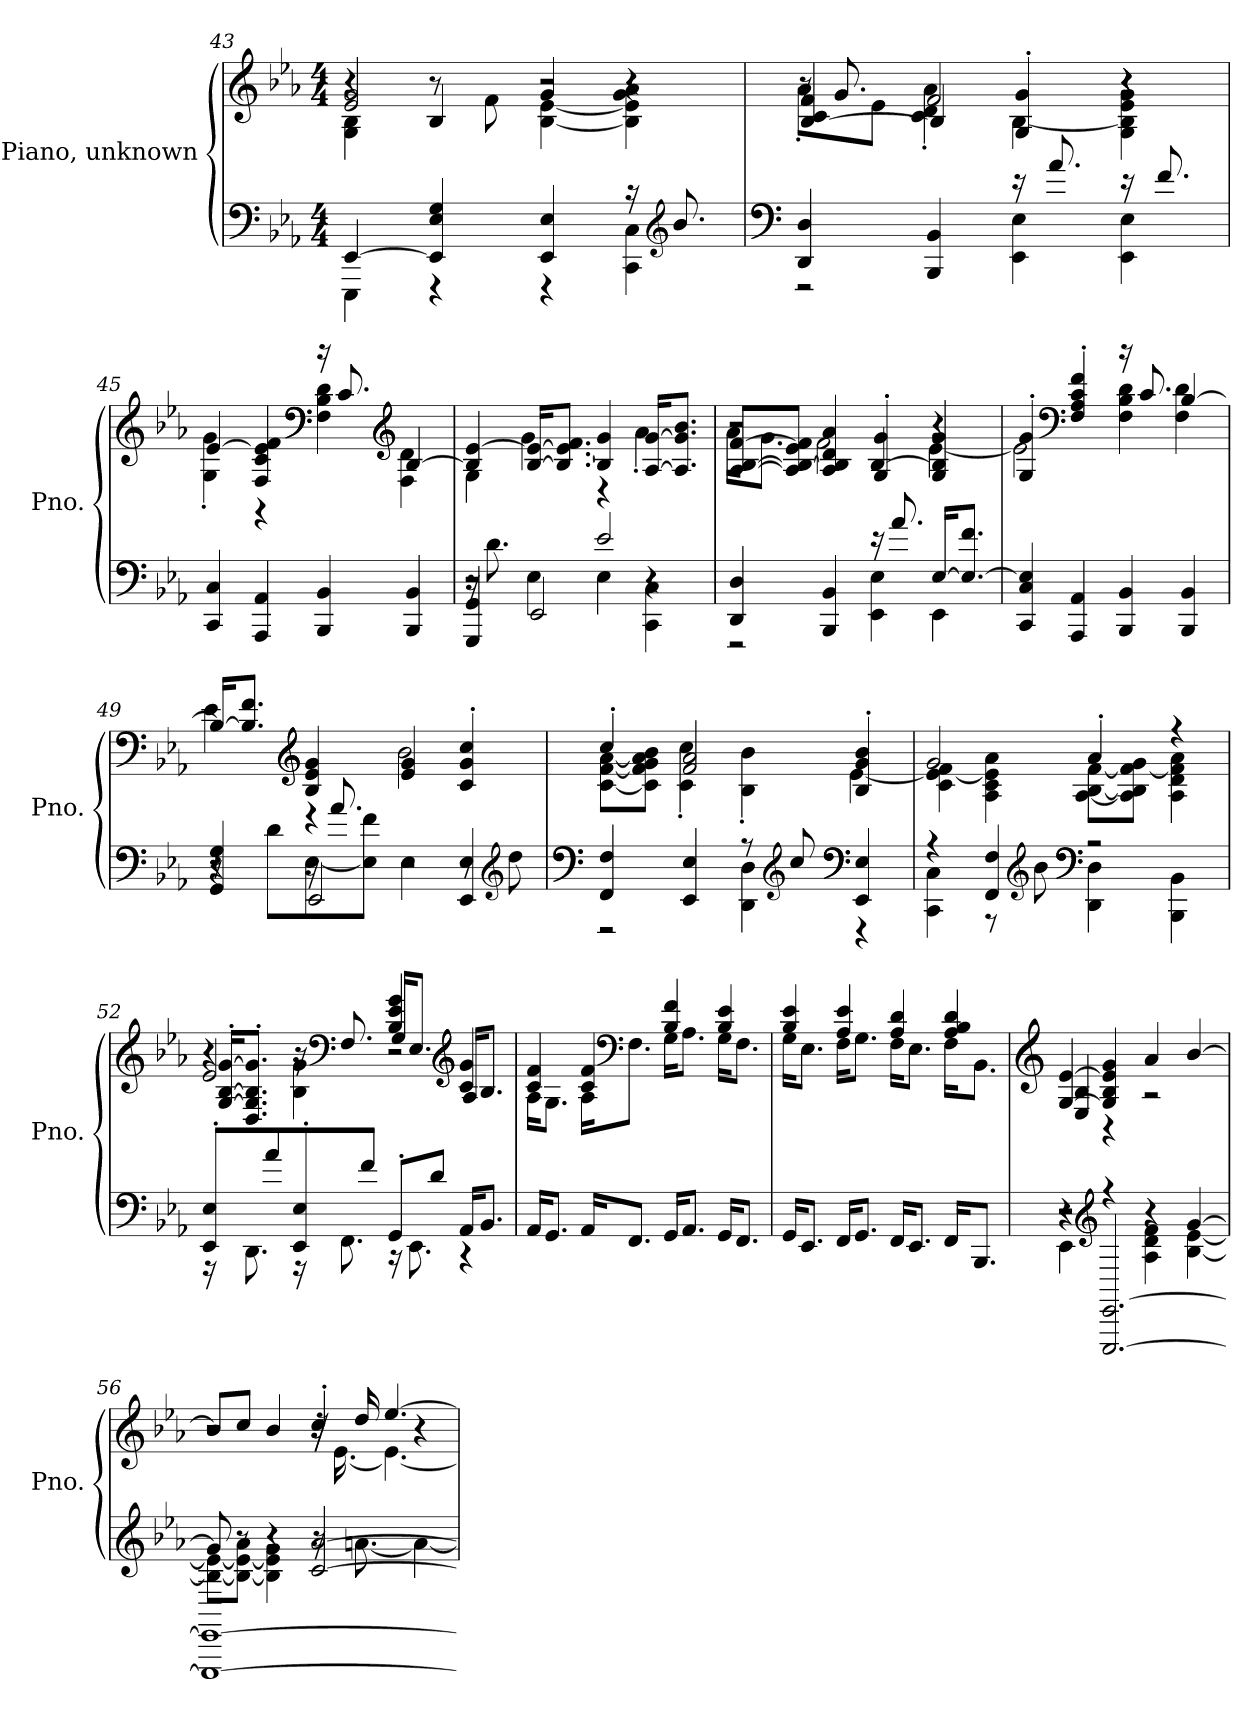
**kern	**kern
*part1	*part1
*staff2	*staff1
*I"Piano, unknown	*
*I'Pno.	*
!!LO:LB:g=z
*clefF4	*clefG2
*k[b-e-a-]	*k[b-e-a-]
*M4/4	*M4/4
=43	=43
*^	*^
*	*	*	*^
[4EE-/	4EEE-\	2e-/ 2g/	4G\ 4B-\	4r
4EE-/] 4E-/ 4G/	4r	.	8r	4B-/
.	.	.	8f\	.
4EE-/ 4E-/	4r	4g/	[4B-\ [4e-\	2r
16r	4CC\ 4C\	4r	4B-\] 4e-\] 4g\ 4a-\	.
*clefG2	*	*	*	*
8.b-/	.	.	.	.
=44	=44	=44	=44	=44
*clefF4	*	*	*	*
4DD/ 4D/	2r	16r	8a-'\L	[4B-/ 4c/ 4f/
.	.	8.g/	.	.
.	.	.	8e-\J	.
4BBB-/ 4BB-/	.	2f/	4c\' 4d\' 4a-\'	4B-/]
16r	4EE-\ 4E-\	.	[4B-\	4G/' 4g/'
8.a-/	.	.	.	.
16r	4EE-\ 4E-\	4r	4G\ 4B-\] 4e-\ 4g\	4r
8.f/	.	.	.	.
*v	*v	*	*	*
*	*	*v	*v
=45	=45	=45
4CC/ 4C/	[4e-/	4G\' 4g\'
4AAA-/ 4AA-/	4F/ 4c/ 4e-/] 4f/	4r
*	*clefF4	*
4BBB-/ 4BB-/	16r	4F\ 4B-\ 4d\
.	8.c/	.
*	*clefG2	*
4BBB-/ 4BB-/	[4B-/	4F\ 4d\
!!LO:PB:g=z	!!
=46	=46	=46
*^	*	*
*	*^	*	*
2r	16r	4GGG/ 4GG/	4B-/] [4e-/	4G\
.	8.d\	.	.	.
.	4E-\	2EE-/	[16B-/ 16e-/_KL	4g\
.	.	.	8.B-/_ 8.e-/] 8.f/J	.
2e-/	4E-\	.	4B-/] 4g/	4r
.	4CC\ 4C\	4r	[16A-/ [16g/KL	4a-'\
.	.	.	8.A-/] 8.g/] 8.b-/J	.
*	*v	*v	*	*
=47	=47	=47	=47
*	*	*	*^
4DD/ 4D/	2r	[8A-/ [8B-/ [8f/L	16a-\KL	2r
.	.	.	8.g\J	.
.	.	8A-/] 8B-/_ 8e-/ 8f/]J	.	.
4BBB-/ 4BB-/	.	4A-/ 4B-/] 4d/ 4a-/	2f\	.
16r	4EE-\ 4E-\	[4B-/	.	4G/' 4g/'
8.a-/	.	.	.	.
[16E-/KL	4EE-\	4G/ 4B-/] 4g/	[4e-\	4r
8.E-/_ 8.f/J	.	.	.	.
*v	*v	*	*	*
*	*	*v	*v
=48	=48	=48
4CC/ 4C/ 4E-/]	4G/' 4g/'	2e-\]
*	*clefF4	*
4AAA-/ 4AA-/	4F/' 4A-/' 4c/' 4f/'	.
4BBB-/ 4BB-/	16r	4F\ 4B-\ 4d\
.	8.c/	.
4BBB-/ 4BB-/	[4B-/	4F\ 4d\
!!LO:LB:g=z	!!
=49	=49	=49
*^	*	*
*	*^	*	*
4r	8r	4GG/ 4G/	16B-/KL_	4e-\
.	.	.	8.B-/] 8.f/J	.
.	8d\L	.	.	.
*	*	*	*clefG2	*
16r	[8E-\	2EE-/	4B-/ 4e-/ 4g/	4r
8.a-/	.	.	.	.
.	8E-\] 8f\J	.	.	.
2r	4E-\	.	4e-/ 4g/	2b-\
.	8r	4EE-/ 4E-/	4c/' 4g/' 4cc/'	.
*clefG2	*	*	*	*
.	8dd\	.	.	.
*v	*v	*v	*	*
=50	=50	=50
*clefF4	*	*
*^	*	*
4FF/ 4F/	2r	4cc'/	[8c\ [8f\ [8a-\L
.	.	.	8c\] 8f\] 8g\ 8a-\] 8b-\J
4EE-/ 4E-/	.	2f/ 2a-/	4c\' 4cc\'
8r	4DD\ 4D\	.	4B-\' 4b-\'
*clefG2	*	*	*
8cc/	.	.	.
*clefF4	*	*	*
4EE-/ 4E-/	4r	4B-/' 4g/' 4b-/'	[4e-\
=51	=51	=51	=51
4r	4CC\ 4C\	2g/	4c\ 4e-\_ 4f\
4FF/ 4F/	8r	.	4A-\ 4c\ 4e-\] 4a-\
*clefG2	*	*	*
.	8b-\	.	.
*clefF4	*	*	*
2r	4DD\ 4D\	4a-'/	[8A-\ [8B-\ [8f\L
.	.	.	8A-\] 8B-\] 8f\_ 8g\J
.	4BBB-\ 4BB-\	4r	4A-\ 4d\ 4f\] 4a-\
!!LO:LB:g=z
=52	=52	=52	=52
*	*	*	*^
8EE-/' 8E-/'L	16r	2e-/	4r	[16G/' [16B-/' [16g/'KL
.	8.DD\	.	.	8.D/' 8.G/]' 8.B-/]' 8.g/]'J
8a-/	.	.	.	.
8EE-/' 8E-/'	16r	.	4B-\ 4g\	16r
*	*	*clefF4	*	*
.	8.FF\	.	.	8.F/
8f/J	.	.	.	.
8GG'/L	16r	4B-/ 4e-/ 4g/	2r	16G/KL
.	8.EE-\	.	.	8.E-/J
8d/J	.	.	.	.
*	*	*clefG2	*	*
16AA-/KL	4r	4c/ 4g/	.	16A-/KL
8.BB-/J	.	.	.	8.B-/J
*v	*v	*	*	*
*	*	*v	*v
=53	=53	=53
16AA-/KL	4c/ 4f/	16A-\KL
8.GG/J	.	8.G\J
16AA-/KL	4c/ 4f/	16A-\KL
*	*clefF4	*
8.FF/J	.	8.F\J
16GG/KL	4B-/ 4f/	16G\KL
8.AA-/J	.	8.A-\J
16GG/KL	4B-/ 4e-/	16G\KL
8.FF/J	.	8.F\J
=54	=54	=54
16GG/KL	4B-/ 4e-/	16G\KL
8.EE-/J	.	8.E-\J
16FF/KL	4A-/ 4e-/	16F\KL
8.GG/J	.	8.G\J
16FF/KL	4A-/ 4d/	16F\KL
8.EE-/J	.	8.E-\J
16FF/KL	4A-/ 4B-/ 4d/	16F\KL
8.BBB-/J	.	8.BB-\J
!!LO:LB:g=z	!!
=55	=55	=55
*	*clefG2	*
*^	*	*
*	*^	*	*
2r	4EE-\	4r	[4G/ [4e-/	4E-/ 4B-/
*clefG2	*	*	*	*
.	4r	[2.EEE-/ [2.EE-/	4G/] 4B-/ 4e-/] 4g/	4r
4r	4A-\ 4d\ 4f\	.	4a-/	2r
[4g/	[4B-\ [4e-\	.	[4b-/	.
=56	=56	=56	=56	=56
*	*	*	*	*^
8g/]	8B-\_ 8e-\_L	1EEE-_ 1EE-_	8b-/L]	2r	2r
8r	8B-\_ 8e-\_ 8a-\J	.	8cc/J	.	.
4r	4B-\] 4e-\] 4g\	.	4b-/	.	.
[2c/ [2a-/	16r	.	16r	32r	4cc'/
.	.	.	.	[16.e-\	.
.	[8.an\	.	16dd/	.	.
.	.	.	[4.ee-/	4.e-\_	.
.	4a\_	.	.	.	4r
*v	*v	*v	*	*	*
*	*v	*v	*v
=	=
*-	*-
